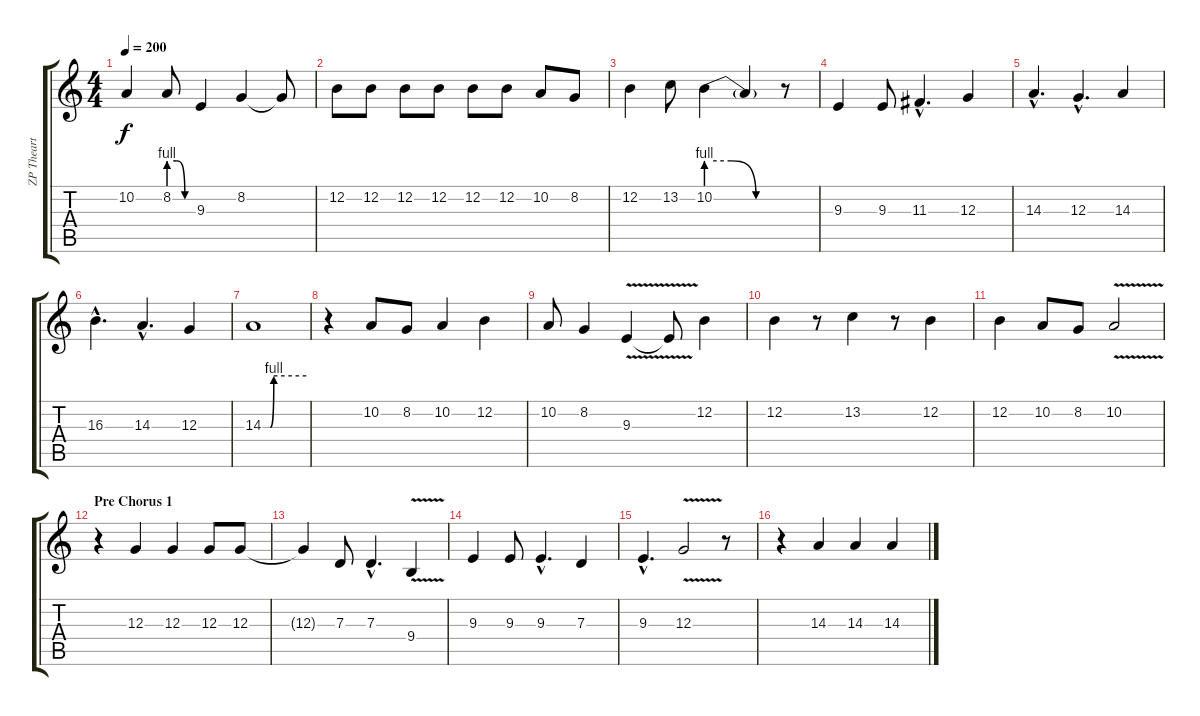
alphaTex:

\track ("ZP Theart" "ZP Theart") {instrument lead2sawtooth}
\staff {score tabs}
\tuning (E4 B3 G3 D3 A2 E2) {hide}
\ts (4 4)
\tempo 200
\clef g2
\ks c
10.2.4{dy f} 8.2{be (custom 0 4 20 4 40 0 60 0)}.8 9.3.4 8.2.4 8.2{t}.8 |
12.2.8 12.2.8 12.2.8 12.2.8 12.2.8 12.2.8 10.2.8 8.2.8 |
12.2.4 13.2.8 10.2{be (custom 0 4 20 4 40 0 60 0)}.4 10.2{t}.4 r.8 |
9.3.4 9.3.8 11.3{hac}.4{d} 12.3.4 |
14.3{hac}.4{d} 12.3{hac}.4{d} 14.3.4 |
16.3{hac}.4{d} 14.3{hac}.4{d} 12.3.4 |
14.3{be (custom 0 0 10 0 15 4 30 4 60 4)}.1 |
r.4 10.2.8 8.2.8 10.2.4 12.2.4 |
10.2.8 8.2.4 9.3{v}.4 9.3{t}.8 12.2.4 |
12.2.4 r.8 13.2.4 r.8 12.2.4 |
12.2.4 10.2.8 8.2.8 10.2{v}.2 |
\section ("" "Pre Chorus 1")
r.4 12.3.4 12.3.4 12.3.8 12.3.8 |
12.3{t}.4 7.3.8 7.3{hac}.4{d} 9.4{v}.4 |
9.3.4 9.3.8 9.3{hac}.4{d} 7.3.4 |
9.3{hac}.4{d} 12.3{v}.2 r.8 |
r.4 14.3.4 14.3.4 14.3.4
